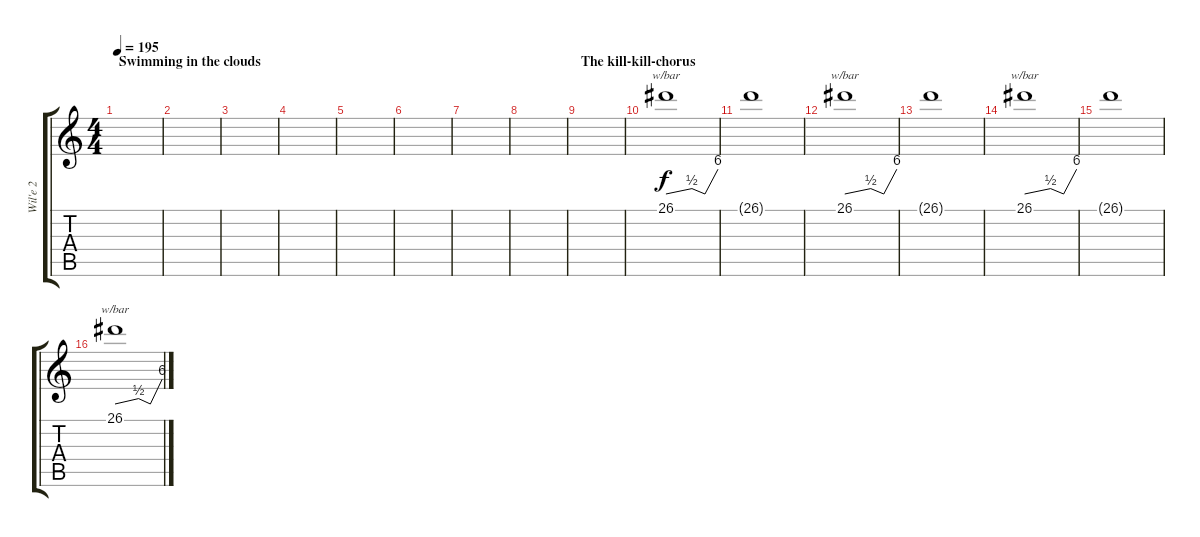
\track ("Wil'e 2" "Wil'e 2") {instrument stringensemble1}
\staff {score tabs}
\tuning (Db4 Ab3 E3 B2 Gb2 B1) {hide}
\ts (4 4)
\section ("" "Swimming in the clouds")
\tempo 195
\clef g2
\ks c
|
|
|
|
|
|
|
|
\section ("" "The kill-kill-chorus")
|
26.1.1{tbe (custom default 0 0 30 2 45 0 60 24)} |
26.1{t}.1 |
26.1.1{tbe (custom default 0 0 30 2 45 0 60 24)} |
26.1{t}.1 |
26.1.1{tbe (custom default 0 0 30 2 45 0 60 24)} |
26.1{t}.1 |
26.1.1{tbe (custom default 0 0 30 2 45 0 60 24)}
